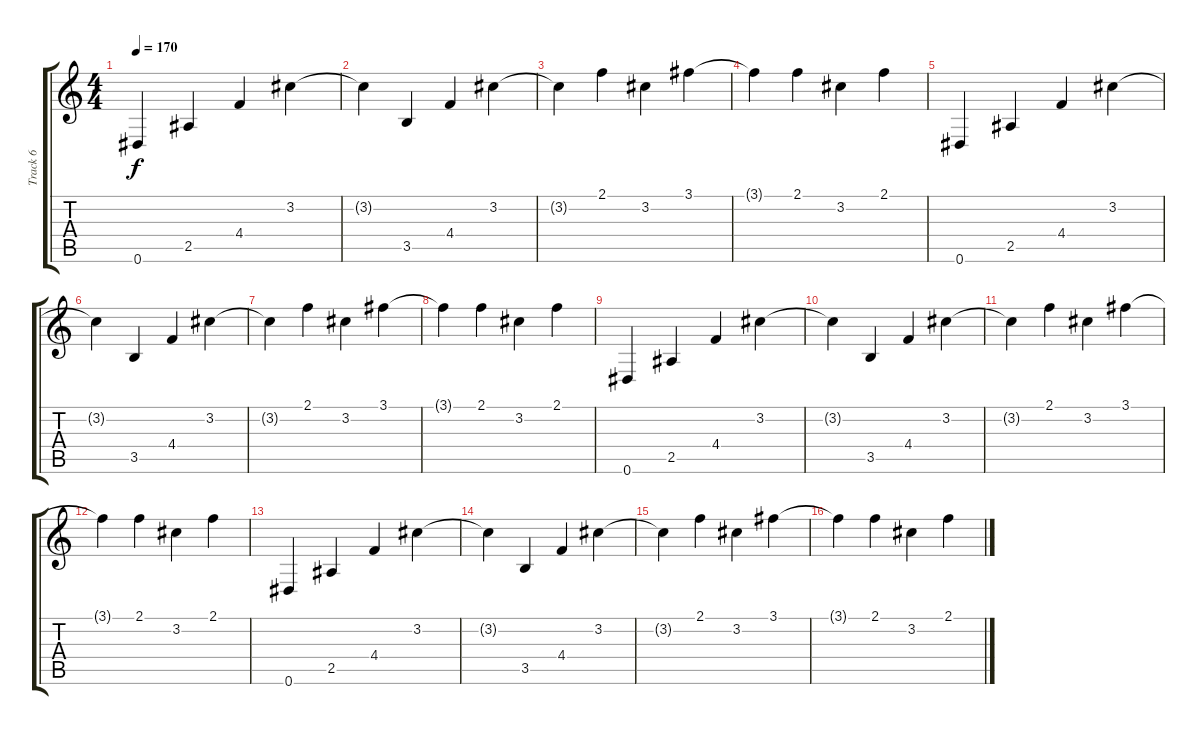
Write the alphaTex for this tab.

\track ("Track 6" "Track 6") {instrument electricguitarclean}
\staff {score tabs}
\tuning (Eb4 Bb3 Gb3 Db3 Ab2 Eb2) {hide}
\ts (4 4)
\tempo 170
\clef g2
\ks c
0.6.4{dy f} 2.5.4 4.4.4 3.2.4 |
3.2{t}.4 3.5.4 4.4.4 3.2.4 |
3.2{t}.4 2.1.4 3.2.4 3.1.4 |
3.1{t}.4 2.1.4 3.2.4 2.1.4 |
0.6.4 2.5.4 4.4.4 3.2.4 |
3.2{t}.4 3.5.4 4.4.4 3.2.4 |
3.2{t}.4 2.1.4 3.2.4 3.1.4 |
3.1{t}.4 2.1.4 3.2.4 2.1.4 |
0.6.4 2.5.4 4.4.4 3.2.4 |
3.2{t}.4 3.5.4 4.4.4 3.2.4 |
3.2{t}.4 2.1.4 3.2.4 3.1.4 |
3.1{t}.4 2.1.4 3.2.4 2.1.4 |
0.6.4 2.5.4 4.4.4 3.2.4 |
3.2{t}.4 3.5.4 4.4.4 3.2.4 |
3.2{t}.4 2.1.4 3.2.4 3.1.4 |
3.1{t}.4 2.1.4 3.2.4 2.1.4
